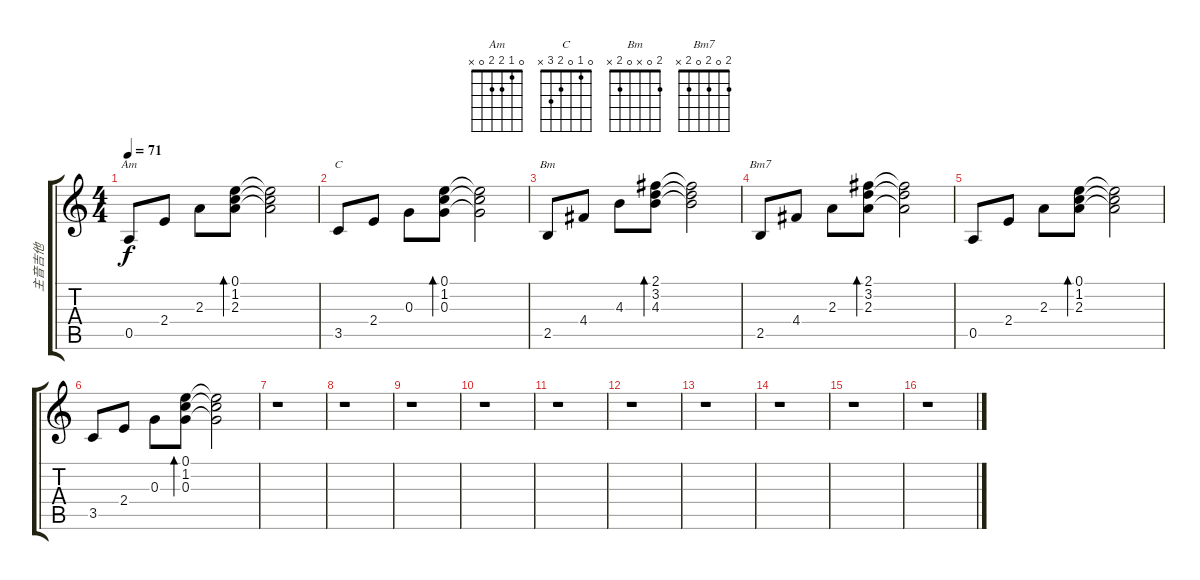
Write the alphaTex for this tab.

\track ("主音吉他" "主音吉他") {instrument electricguitarclean}
\staff {score tabs}
\tuning (E4 B3 G3 D3 A2 E2) {hide}
\chord ("Am" 0 1 2 2 0 x)
\chord ("C" 0 1 0 2 3 x)
\chord ("Bm" 2 0 x 0 2 x)
\chord ("Bm7" 2 0 2 0 2 x)
\ts (4 4)
\tempo 71
\clef g2
\ks c
0.5.8{ch "Am" dy f} 2.4.8 2.3.8 (0.1 1.2 2.3).8{bd 60} (0.1{t} 1.2{t} 2.3{t}).2 |
3.5.8{ch "C"} 2.4.8 0.3.8 (0.1 1.2 0.3).8{bd 60} (0.1{t} 1.2{t} 0.3{t}).2 |
2.5.8{ch "Bm"} 4.4.8 4.3.8 (2.1 3.2 4.3).8{bd 60} (2.1{t} 3.2{t} 4.3{t}).2 |
2.5.8{ch "Bm7"} 4.4.8 2.3.8 (2.1 3.2 2.3).8{bd 60} (2.1{t} 3.2{t} 2.3{t}).2 |
0.5.8 2.4.8 2.3.8 (0.1 1.2 2.3).8{bd 60} (0.1{t} 1.2{t} 2.3{t}).2 |
3.5.8 2.4.8 0.3.8 (0.1 1.2 0.3).8{bd 60} (0.1{t} 1.2{t} 0.3{t}).2 |
r.1 |
r.1 |
r.1 |
r.1 |
r.1 |
r.1 |
r.1 |
r.1 |
r.1 |
r.1
